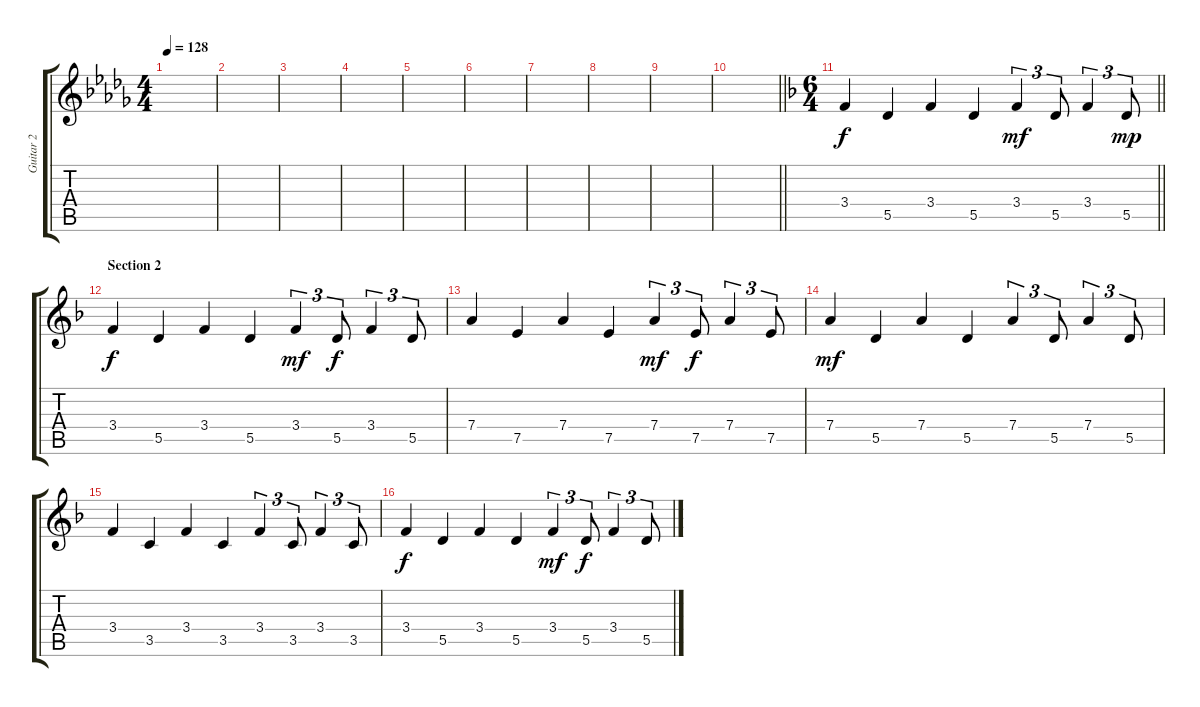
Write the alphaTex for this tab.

\track ("Guitar 2" "Guitar 2") {instrument electricguitarclean}
\staff {score tabs}
\tuning (E4 B3 G3 D3 A2 E2) {hide}
\ts (4 4)
\tempo 128
\clef g2
\ks db
|
|
|
|
|
|
|
|
|
\barLineRight lightlight
|
\ts (6 4)
\section ("" "")
\barLineRight lightlight
\ks f
3.4.4 5.5.4 3.4.4 5.5.4 3.4.4{tu (3 2) dy mf} 5.5.8{tu (3 2)} 3.4.4{tu (3 2)} 5.5.8{tu (3 2) dy mp} |
\section ("" "Section 2")
3.4.4{dy f} 5.5.4 3.4.4 5.5.4 3.4.4{tu (3 2) dy mf} 5.5.8{tu (3 2) dy f} 3.4.4{tu (3 2)} 5.5.8{tu (3 2)} |
7.4.4 7.5.4 7.4.4 7.5.4 7.4.4{tu (3 2) dy mf} 7.5.8{tu (3 2) dy f} 7.4.4{tu (3 2)} 7.5.8{tu (3 2)} |
7.4.4{dy mf} 5.5.4 7.4.4 5.5.4 7.4.4{tu (3 2)} 5.5.8{tu (3 2)} 7.4.4{tu (3 2)} 5.5.8{tu (3 2)} |
3.4.4 3.5.4 3.4.4 3.5.4 3.4.4{tu (3 2)} 3.5.8{tu (3 2)} 3.4.4{tu (3 2)} 3.5.8{tu (3 2)} |
3.4.4{dy f} 5.5.4 3.4.4 5.5.4 3.4.4{tu (3 2) dy mf} 5.5.8{tu (3 2) dy f} 3.4.4{tu (3 2)} 5.5.8{tu (3 2)}
